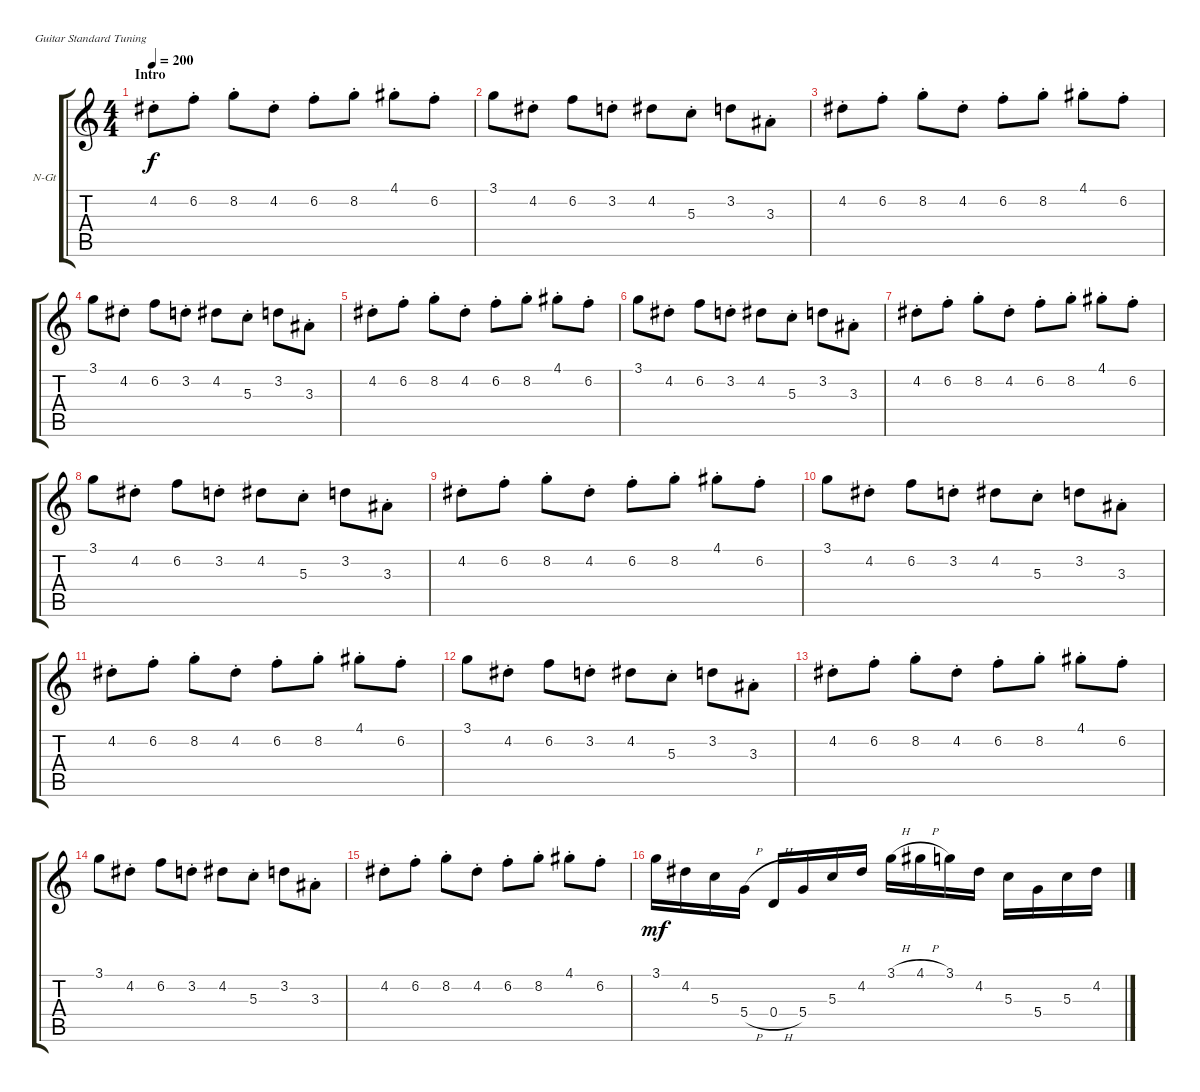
\bracketExtendMode groupsimilarinstruments
\firstSystemTrackNameOrientation horizontal
\otherSystemsTrackNameOrientation horizontal
\track ("Acoustic Guitar" "N-Gt") {instrument acousticguitarnylon}
\staff {score tabs}
\tuning (E4 B3 G3 D3 A2 E2)
\ts (4 4)
\section ("" "Intro")
\tempo 200
\clef g2
\ks aminor
4.2{st}.8{dy f instrument acousticguitarnylon} 6.2{st}.8 8.2{st}.8 4.2{st}.8 6.2{st}.8 8.2{st}.8 4.1{st}.8 6.2{st}.8 |
3.1.8 4.2{st}.8 6.2.8 3.2{st}.8 4.2.8 5.3{st}.8 3.2.8 3.3{st}.8 |
4.2{st}.8 6.2{st}.8 8.2{st}.8 4.2{st}.8 6.2{st}.8 8.2{st}.8 4.1{st}.8 6.2{st}.8 |
3.1.8 4.2{st}.8 6.2.8 3.2{st}.8 4.2.8 5.3{st}.8 3.2.8 3.3{st}.8 |
4.2{st}.8 6.2{st}.8 8.2{st}.8 4.2{st}.8 6.2{st}.8 8.2{st}.8 4.1{st}.8 6.2{st}.8 |
3.1.8 4.2{st}.8 6.2.8 3.2{st}.8 4.2.8 5.3{st}.8 3.2.8 3.3{st}.8 |
4.2{st}.8 6.2{st}.8 8.2{st}.8 4.2{st}.8 6.2{st}.8 8.2{st}.8 4.1{st}.8 6.2{st}.8 |
3.1.8 4.2{st}.8 6.2.8 3.2{st}.8 4.2.8 5.3{st}.8 3.2.8 3.3{st}.8 |
4.2{st}.8 6.2{st}.8 8.2{st}.8 4.2{st}.8 6.2{st}.8 8.2{st}.8 4.1{st}.8 6.2{st}.8 |
3.1.8 4.2{st}.8 6.2.8 3.2{st}.8 4.2.8 5.3{st}.8 3.2.8 3.3{st}.8 |
4.2{st}.8 6.2{st}.8 8.2{st}.8 4.2{st}.8 6.2{st}.8 8.2{st}.8 4.1{st}.8 6.2{st}.8 |
3.1.8 4.2{st}.8 6.2.8 3.2{st}.8 4.2.8 5.3{st}.8 3.2.8 3.3{st}.8 |
4.2{st}.8 6.2{st}.8 8.2{st}.8 4.2{st}.8 6.2{st}.8 8.2{st}.8 4.1{st}.8 6.2{st}.8 |
3.1.8 4.2{st}.8 6.2.8 3.2{st}.8 4.2.8 5.3{st}.8 3.2.8 3.3{st}.8 |
4.2{st}.8 6.2{st}.8 8.2{st}.8 4.2{st}.8 6.2{st}.8 8.2{st}.8 4.1{st}.8 6.2{st}.8 |
3.1.16{dy mf} 4.2.16 5.3.16 5.4{h}.16 0.4{h}.16 5.4.16 5.3.16 4.2.16 3.1{h}.16 4.1{h}.16 3.1.16 4.2.16 5.3.16 5.4.16 5.3.16 4.2.16
